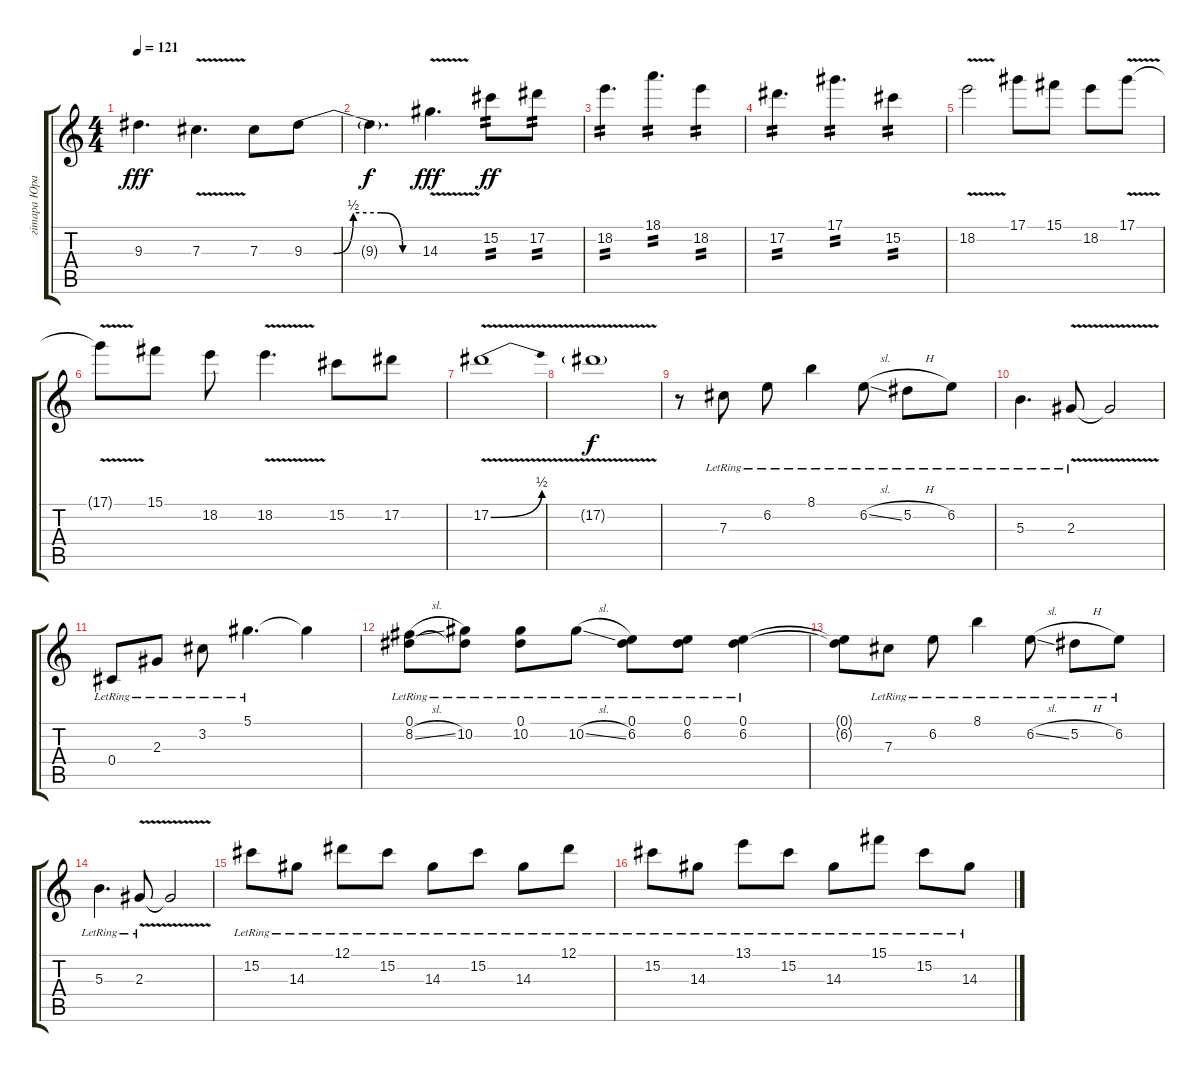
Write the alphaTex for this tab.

\track ("гiтара Юрась " "гiтара Юра") {mute instrument electricguitarjazz}
\staff {score tabs}
\tuning (Eb4 Bb3 Gb3 Db3 Ab2 Eb2) {hide}
\ts (4 4)
\tempo 121
\clef g2
\ks c
9.3{t}.4{d dy fff} 7.3{v}.4{d} 7.3.8 9.3{be (custom 0 0 15 0 25 2 39 2 50 0 60 0)}.8 |
9.3{t}.4{d dy f} 14.3{v}.4{d dy fff} 15.2.8{tp 2 dy ff} 17.2.8{tp 2} |
18.2.4{d tp 2} 18.1.4{d tp 2} 18.2.4{tp 2} |
17.2.4{d tp 2} 17.1.4{d tp 2} 15.2.4{tp 2} |
18.2{v}.2 17.1.8 15.1.8 18.2.8 17.1{v}.8 |
17.1{t}.8 15.1.8 18.2.8 18.2{v}.4{d} 15.2.8 17.2.8 |
17.2{be (bend 0 0 60 2) v}.1 |
17.2{v g}.1{dy f} |
r.8{instrument electricguitarjazz} 7.3{lr}.8 6.2{lr}.8 8.1{lr}.4 6.2{sl lr}.8 5.2{h lr}.8 6.2{lr}.8 |
5.3{lr}.4{d} 2.3{v lr}.8 2.3{t}.2 |
0.4{lr}.8 2.3{lr}.8 3.2{lr}.8 5.1{lr}.4{d} 5.1{t}.4 |
(0.1{lr} 8.2{sl lr}).8 (0.1{t} 10.2{lr}).8 (0.1{lr} 10.2{lr}).8 10.2{sl lr}.8 (0.1{lr} 6.2{lr}).8 (0.1{lr} 6.2{lr}).8 (0.1{lr} 6.2{lr}).4 |
(0.1{t} 6.2{t}).8 7.3{lr}.8 6.2{lr}.8 8.1{lr}.4 6.2{sl lr}.8 5.2{h lr}.8 6.2{lr}.8 |
5.3{lr}.4{d} 2.3{v lr}.8 2.3{t}.2 |
15.2{lr}.8 14.3{lr}.8 12.1{lr}.8 15.2{lr}.8 14.3{lr}.8 15.2{lr}.8 14.3{lr}.8 12.1{lr}.8 |
15.2{lr}.8 14.3{lr}.8 13.1{lr}.8 15.2{lr}.8 14.3{lr}.8 15.1{lr}.8 15.2{lr}.8 14.3{lr}.8
